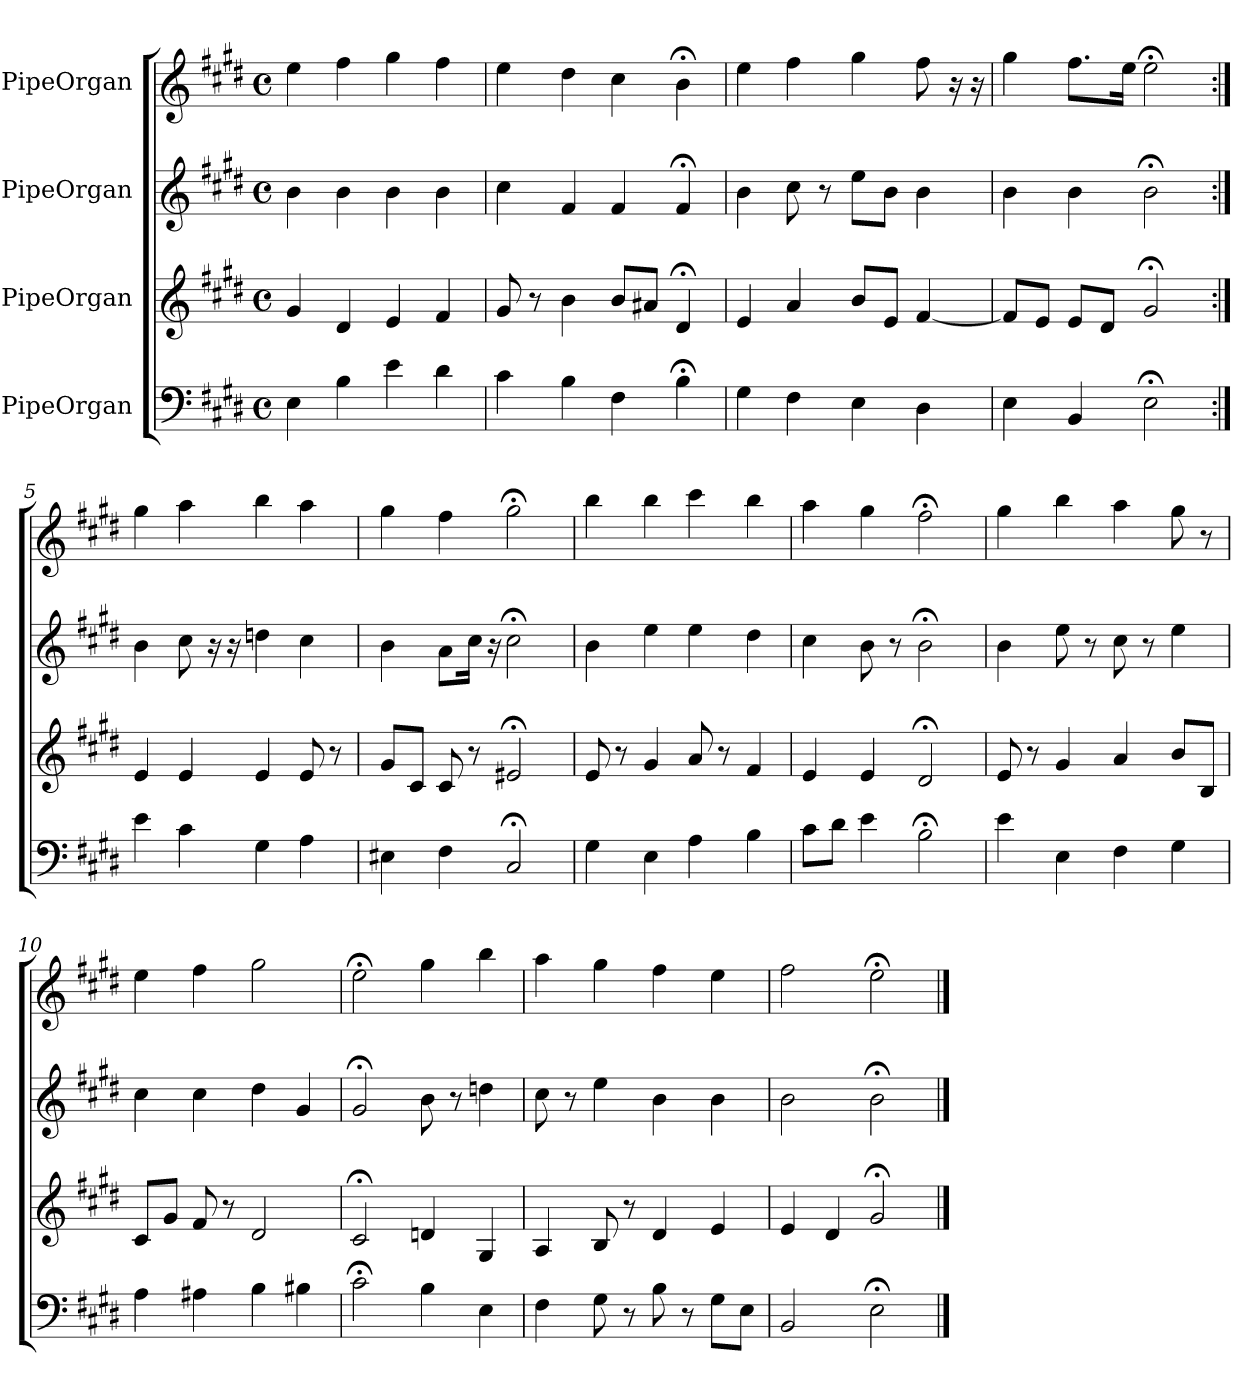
**kern	**kern	**kern	**kern
*part4	*part3	*part2	*part1
*staff4	*staff3	*staff2	*staff1
*I"PipeOrgan	*I"PipeOrgan	*I"PipeOrgan	*I"PipeOrgan
*k[f#c#g#d#]	*k[f#c#g#d#]	*k[f#c#g#d#]	*k[f#c#g#d#]
*E:	*E:	*E:	*E:
*M4/4	*M4/4	*M4/4	*M4/4
*met(c)	*met(c)	*met(c)	*met(c)
*MM60	*MM60	*MM60	*MM60
=1	=1	=1	=1
4E	4g#	4b	4ee
4B	4d#	4b	4ff#
4e	4e	4b	4gg#
4d#	4f#	4b	4ff#
=2	=2	=2	=2
4c#	8g#	4cc#	4ee
.	8r	.	.
4B	4b	4f#	4dd#
4F#	8bL	4f#	4cc#
.	8a#XJ	.	.
4B;<	4d#;<	4f#;<	4b;<
=3	=3	=3	=3
4G#	4e	4b	4ee
4F#	4a	8cc#	4ff#
.	.	8r	.
4E	8bL	8eeL	4gg#
.	8eJ	8bJ	.
4D#	[4f#	4b	8ff#
.	.	.	16r
.	.	.	16r
=4	=4	=4	=4
4E	8f#L]	4b	4gg#
.	8eJ	.	.
4BB	8eL	4b	8.ff#L
.	8d#J	.	.
.	.	.	16eeJk
2E;<	2g#;<	2b;<	2ee;<
=5:|!	=5:|!	=5:|!	=5:|!
4e	4e	4b	4gg#
4c#	4e	8cc#	4aa
.	.	16r	.
.	.	16r	.
4G#	4e	4ddn	4bb
4A	8e	4cc#	4aa
.	8r	.	.
=6	=6	=6	=6
4E#X	8g#L	4b	4gg#
.	8c#J	.	.
4F#	8c#	8aL	4ff#
.	8r	16cc#Jk	.
.	.	16r	.
2C#;<	2e#X;<	2cc#;<	2gg#;<
=7	=7	=7	=7
4G#	8e	4b	4bb
.	8r	.	.
4E	4g#	4ee	4bb
4A	8a	4ee	4ccc#
.	8r	.	.
4B	4f#	4dd#	4bb
=8	=8	=8	=8
8c#L	4e	4cc#	4aa
8d#J	.	.	.
4e	4e	8b	4gg#
.	.	8r	.
2B;<	2d#;<	2b;<	2ff#;<
=9	=9	=9	=9
4e	8e	4b	4gg#
.	8r	.	.
4E	4g#	8ee	4bb
.	.	8r	.
4F#	4a	8cc#	4aa
.	.	8r	.
4G#	8bL	4ee	8gg#
.	8BJ	.	8r
=10	=10	=10	=10
4A	8c#L	4cc#	4ee
.	8g#J	.	.
4A#X	8f#	4cc#	4ff#
.	8r	.	.
4B	2d#	4dd#	2gg#
4B#X	.	4g#	.
=11	=11	=11	=11
2c#;<	2c#;<	2g#;<	2ee;<
4B	4dn	8b	4gg#
.	.	8r	.
4E	4G#	4ddn	4bb
=12	=12	=12	=12
4F#	4A	8cc#	4aa
.	.	8r	.
8G#	8B	4ee	4gg#
8r	8r	.	.
8B	4d#	4b	4ff#
8r	.	.	.
8G#L	4e	4b	4ee
8EJ	.	.	.
=13	=13	=13	=13
2BB	4e	2b	2ff#
.	4d#	.	.
2E;<	2g#;<	2b;<	2ee;<
==	==	==	==
*-	*-	*-	*-
